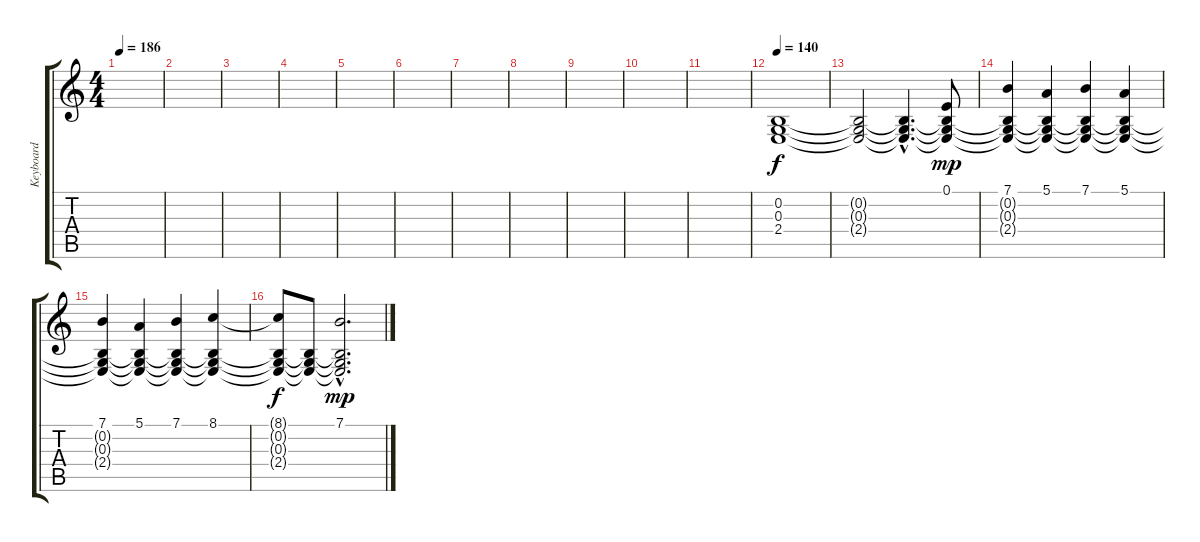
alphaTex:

\track ("Keyboard" "Keyboard") {instrument stringensemble1}
\staff {score tabs}
\tuning (E4 B3 G3 D3 A2 E2) {hide}
\ts (4 4)
\tempo 186
\clef g2
\ks c
|
|
|
|
|
|
|
|
|
|
|
\tempo 140
(0.2 0.3 2.4).1 |
(0.2{t} 0.3{t} 2.4{t}).2 (0.2{hac t} 0.3{hac t} 2.4{hac t}).4{d} (0.1 0.2{t} 0.3{t} 2.4{t}).8{dy mp} |
(7.1 0.2{t} 0.3{t} 2.4{t}).4 (5.1 0.2{t} 0.3{t} 2.4{t}).4 (7.1 0.2{t} 0.3{t} 2.4{t}).4 (5.1 0.2{t} 0.3{t} 2.4{t}).4 |
(7.1 0.2{t} 0.3{t} 2.4{t}).4 (5.1 0.2{t} 0.3{t} 2.4{t}).4 (7.1 0.2{t} 0.3{t} 2.4{t}).4 (8.1 0.2{t} 0.3{t} 2.4{t}).4 |
(8.1{t} 0.2{t} 0.3{t} 2.4{t}).8{dy f} (0.2{t} 0.3{t} 2.4{t}).8 (7.1{hac} 0.2{hac t} 0.3{hac t} 2.4{hac t}).2{d dy mp}
